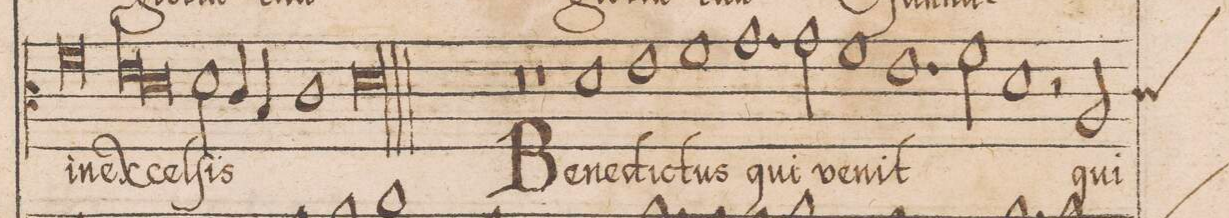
**kern	**text
*I"CANTVS	*
*clefC3	*
*k[]	*
*met(C|)	*
*M2/1	*
0f	in
=49-	=49-
*lig	*
1e	ex-
1d	-cel-
*Xlig	*
=50-	=50-
2d\	-ſis
4c/	.
4B/	.
1c	.
=51-	=51-
0dl	.
=52||	=52||
0r	.
=53-	=53-
1r	.
1d	Be-
=54-	=54-
1e	-ne-
1f	-dic-
=55-	=55-
1.g	-tus
2g\	qui
=56-	=56-
1f	ve-
1.e	-nit
=57-	=57-
2f\	.
1d	.
=58-	=58-
2r	.
*custos:c	*
2A/	qui
*-	*-
